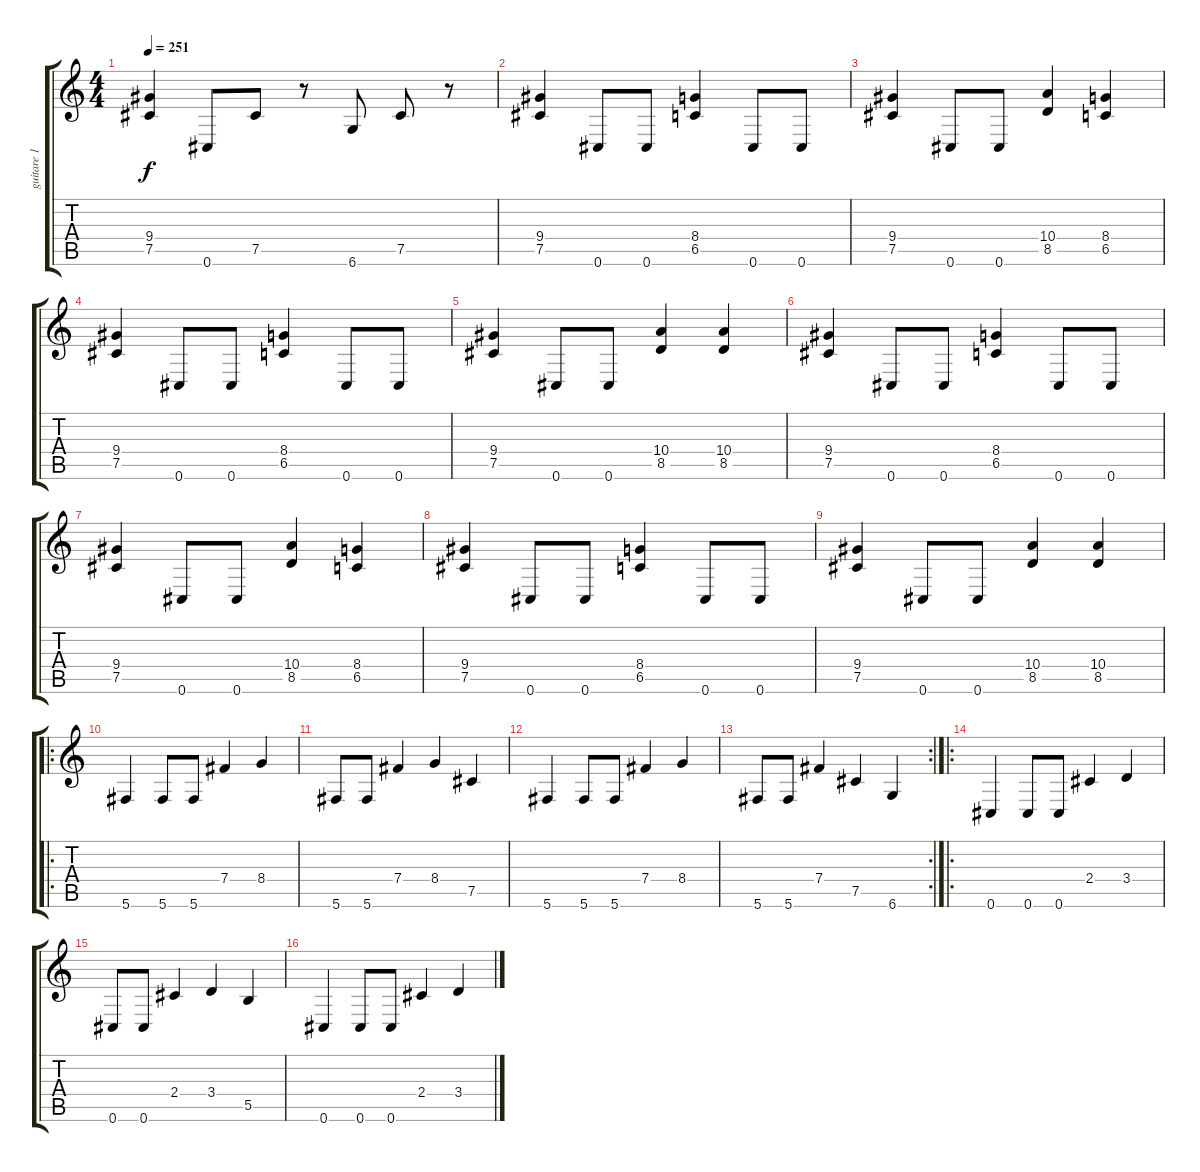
\track ("guitare 1" "guitare 1") {instrument distortionguitar}
\staff {score tabs}
\tuning (Db4 Ab3 E3 B2 Gb2 Db2) {hide}
\ts (4 4)
\tempo 251
\clef g2
\ks c
(9.4 7.5).4{dy f} 0.6.8 7.5.8 r.8 6.6.8 7.5.8 r.8 |
(9.4 7.5).4 0.6.8 0.6.8 (8.4 6.5).4 0.6.8 0.6.8 |
(9.4 7.5).4 0.6.8 0.6.8 (10.4 8.5).4 (8.4 6.5).4 |
(9.4 7.5).4 0.6.8 0.6.8 (8.4 6.5).4 0.6.8 0.6.8 |
(9.4 7.5).4 0.6.8 0.6.8 (10.4 8.5).4 (10.4 8.5).4 |
(9.4 7.5).4 0.6.8 0.6.8 (8.4 6.5).4 0.6.8 0.6.8 |
(9.4 7.5).4 0.6.8 0.6.8 (10.4 8.5).4 (8.4 6.5).4 |
(9.4 7.5).4 0.6.8 0.6.8 (8.4 6.5).4 0.6.8 0.6.8 |
(9.4 7.5).4 0.6.8 0.6.8 (10.4 8.5).4 (10.4 8.5).4 |
\ro
5.6.4 5.6.8 5.6.8 7.4.4 8.4.4 |
5.6.8 5.6.8 7.4.4 8.4.4 7.5.4 |
5.6.4 5.6.8 5.6.8 7.4.4 8.4.4 |
\rc 2
5.6.8 5.6.8 7.4.4 7.5.4 6.6.4 |
\ro
0.6.4 0.6.8 0.6.8 2.4.4 3.4.4 |
0.6.8 0.6.8 2.4.4 3.4.4 5.5.4 |
0.6.4 0.6.8 0.6.8 2.4.4 3.4.4
